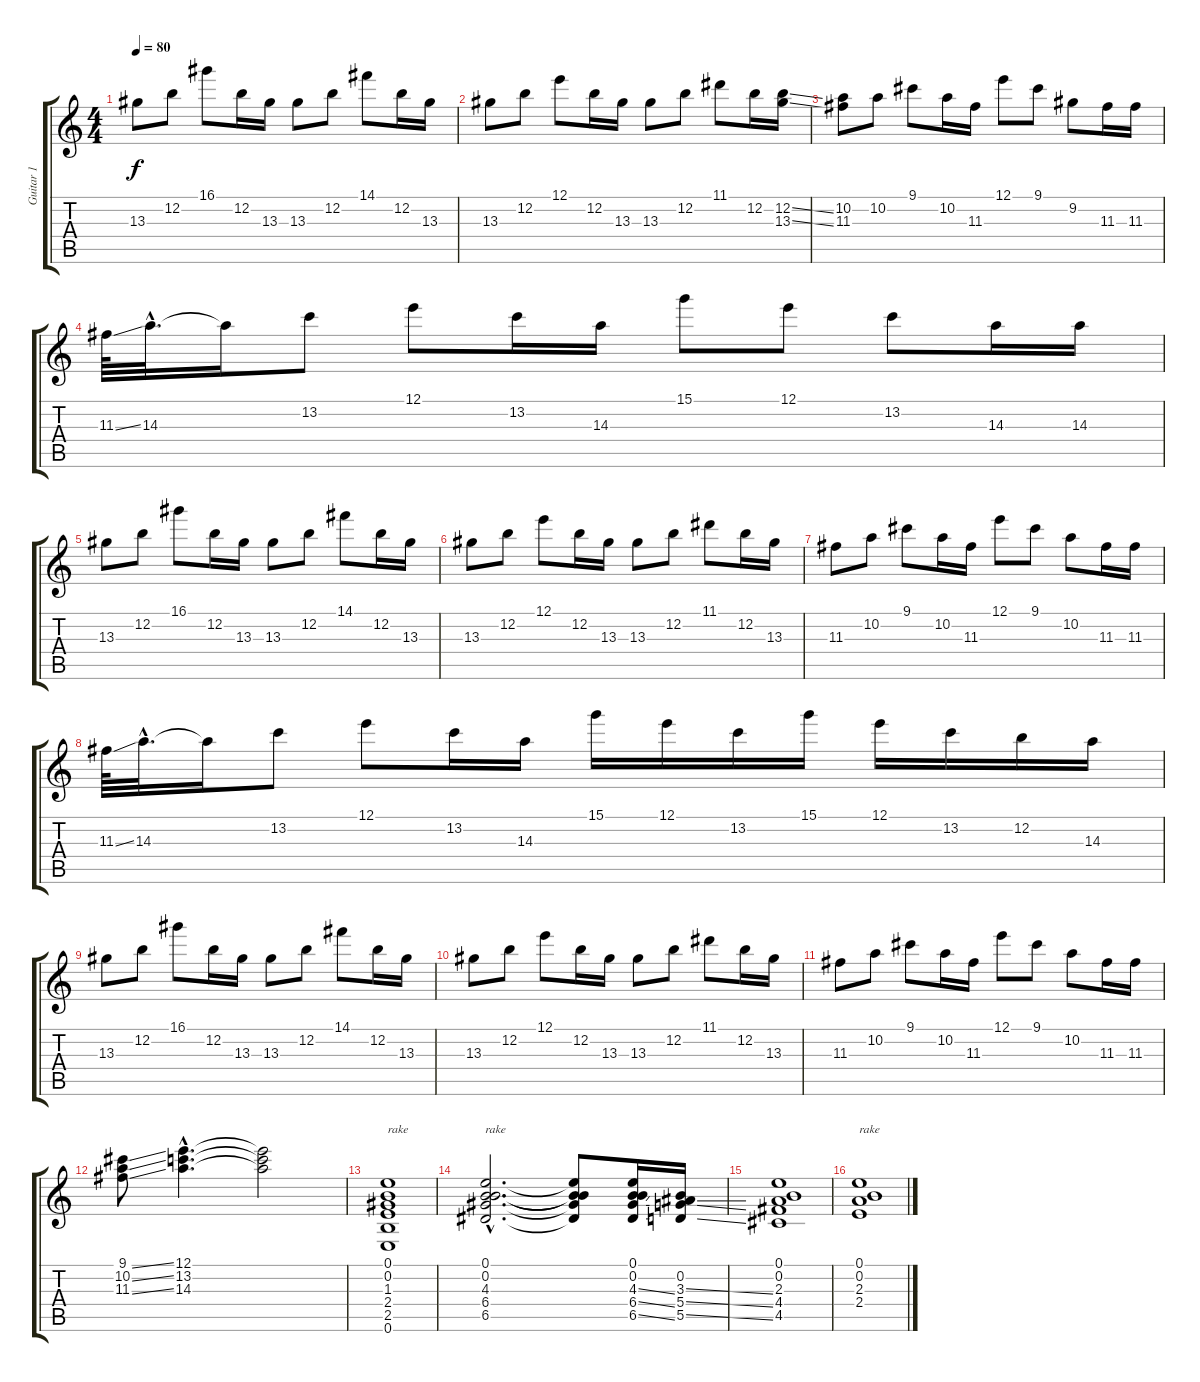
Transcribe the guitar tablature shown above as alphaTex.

\track ("Guitar 1" "Guitar 1") {instrument overdrivenguitar}
\staff {score tabs}
\tuning (E4 B3 G3 D3 A2 E2) {hide}
\ts (4 4)
\tempo 80
\clef g2
\ks c
13.3.8{dy f instrument overdrivenguitar} 12.2.8 16.1.8 12.2.16 13.3.16 13.3.8 12.2.8 14.1.8 12.2.16 13.3.16 |
13.3.8 12.2.8 12.1.8 12.2.16 13.3.16 13.3.8 12.2.8 11.1.8 12.2.16 (12.2{ss} 13.3{ss}).16 |
(10.2 11.3).8 10.2.8 9.1.8 10.2.16 11.3.16 12.1.8 9.1.8 9.2.8 11.3.16 11.3.16 |
11.3{ss}.64 14.3{hac}.32{d} 14.3{t}.16 13.2.8 12.1.8 13.2.16 14.3.16 15.1.8 12.1.8 13.2.8 14.3.16 14.3.16 |
13.3.8 12.2.8 16.1.8 12.2.16 13.3.16 13.3.8 12.2.8 14.1.8 12.2.16 13.3.16 |
13.3.8 12.2.8 12.1.8 12.2.16 13.3.16 13.3.8 12.2.8 11.1.8 12.2.16 13.3.16 |
11.3.8 10.2.8 9.1.8 10.2.16 11.3.16 12.1.8 9.1.8 10.2.8 11.3.16 11.3.16 |
11.3{ss}.64 14.3{hac}.32{d} 14.3{t}.16 13.2.8 12.1.8 13.2.16 14.3.16 15.1.16 12.1.16 13.2.16 15.1.16 12.1.16 13.2.16 12.2.16 14.3.16 |
13.3.8 12.2.8 16.1.8 12.2.16 13.3.16 13.3.8 12.2.8 14.1.8 12.2.16 13.3.16 |
13.3.8 12.2.8 12.1.8 12.2.16 13.3.16 13.3.8 12.2.8 11.1.8 12.2.16 13.3.16 |
11.3.8 10.2.8 9.1.8 10.2.16 11.3.16 12.1.8 9.1.8 10.2.8 11.3.16 11.3.16 |
(9.1{ss} 10.2{ss} 11.3{ss}).8 (12.1{hac} 13.2{hac} 14.3{hac}).4{d} (12.1{t} 13.2{t} 14.3{t}).2 |
(0.1 0.2 1.3 2.4 2.5 0.6).1{txt "rake"} |
(0.1{hac} 0.2{hac} 4.3{hac} 6.4{hac} 6.5{hac}).2{d txt "rake"} (0.1{t} 0.2{t} 4.3{t} 6.4{t} 6.5{t}).8 (0.1 0.2 4.3{ss} 6.4{ss} 6.5{ss}).16 (0.2 3.3{ss} 5.4{ss} 5.5{ss}).16 |
(0.1 0.2 2.3 4.4 4.5).1 |
(0.1 0.2 2.3 2.4).1{txt "rake"}
